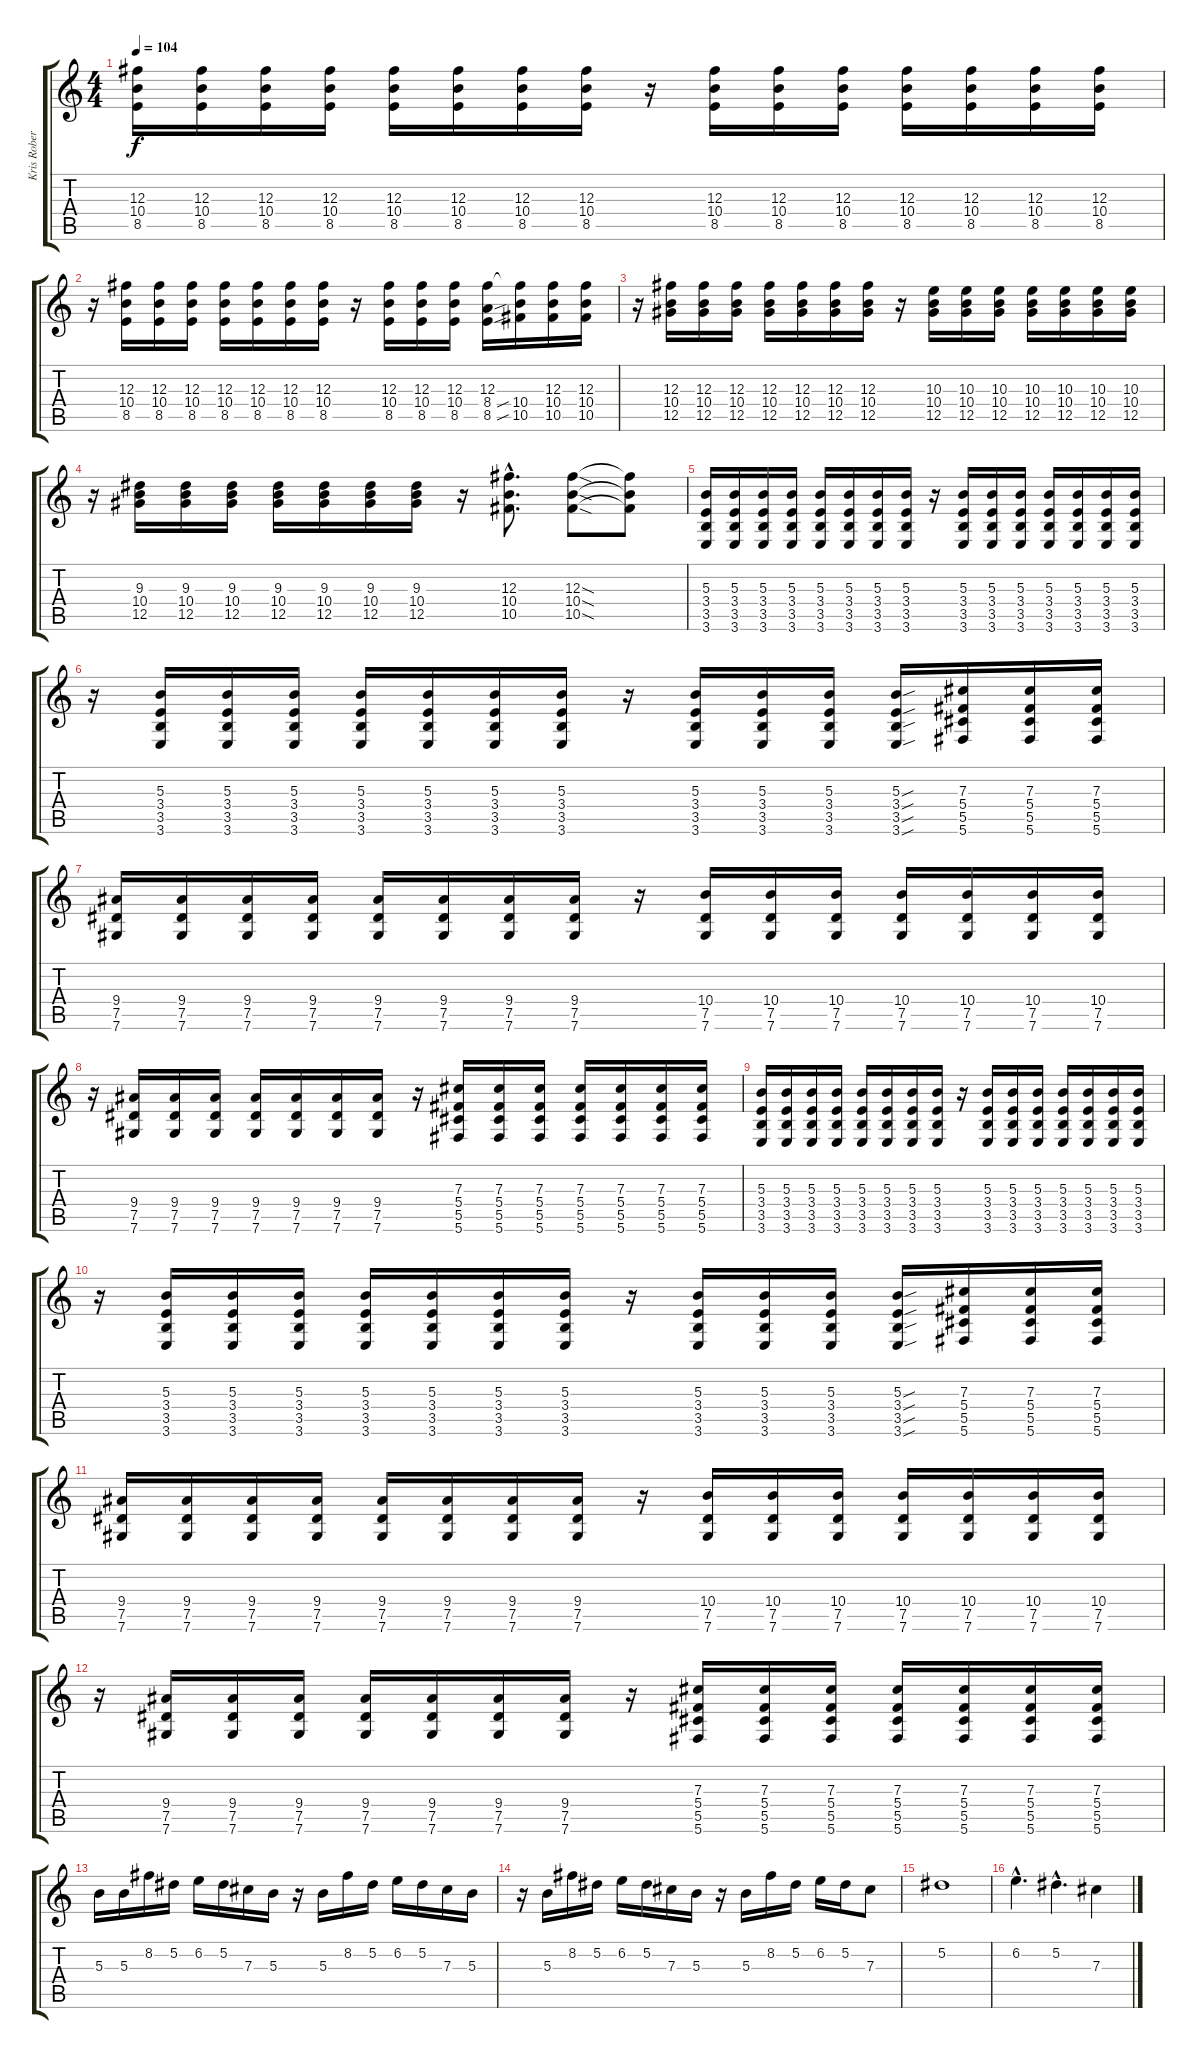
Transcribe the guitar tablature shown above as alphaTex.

\track ("Kris Roberts " "Kris Rober") {instrument overdrivenguitar}
\staff {score tabs}
\tuning (Eb4 Bb3 Gb3 Db3 Ab2 Db2) {hide}
\ts (4 4)
\tempo 104
\clef g2
\ks c
(12.3 10.4 8.5).16{dy f instrument electricguitarmuted} (12.3 10.4 8.5).16 (12.3 10.4 8.5).16 (12.3 10.4 8.5).16 (12.3 10.4 8.5).16 (12.3 10.4 8.5).16 (12.3 10.4 8.5).16 (12.3 10.4 8.5).16 r.16 (12.3 10.4 8.5).16 (12.3 10.4 8.5).16 (12.3 10.4 8.5).16 (12.3 10.4 8.5).16 (12.3 10.4 8.5).16 (12.3 10.4 8.5).16 (12.3 10.4 8.5).16 |
r.16 (12.3 10.4 8.5).16 (12.3 10.4 8.5).16 (12.3 10.4 8.5).16 (12.3 10.4 8.5).16 (12.3 10.4 8.5).16 (12.3 10.4 8.5).16 (12.3 10.4 8.5).16 r.16 (12.3 10.4 8.5).16 (12.3 10.4 8.5).16 (12.3 10.4 8.5).16 (12.3 8.4{sou} 8.5{sou}).16 (12.3{t} 10.4 10.5).16 (12.3 10.4 10.5).16 (12.3 10.4 10.5).16 |
r.16 (12.3 10.4 12.5).16 (12.3 10.4 12.5).16 (12.3 10.4 12.5).16 (12.3 10.4 12.5).16 (12.3 10.4 12.5).16 (12.3 10.4 12.5).16 (12.3 10.4 12.5).16 r.16 (10.3 10.4 12.5).16 (10.3 10.4 12.5).16 (10.3 10.4 12.5).16 (10.3 10.4 12.5).16 (10.3 10.4 12.5).16 (10.3 10.4 12.5).16 (10.3 10.4 12.5).16 |
r.16 (9.3 10.4 12.5).16 (9.3 10.4 12.5).16 (9.3 10.4 12.5).16 (9.3 10.4 12.5).16 (9.3 10.4 12.5).16 (9.3 10.4 12.5).16 (9.3 10.4 12.5).16 r.16 (12.3{hac} 10.4{hac} 10.5{hac}).8{d} (12.3{sod} 10.4{sod} 10.5{sod}).8{instrument overdrivenguitar} (12.3{t} 10.4{t} 10.5{t}).8 |
(5.3 3.4 3.5 3.6).16 (5.3 3.4 3.5 3.6).16 (5.3 3.4 3.5 3.6).16 (5.3 3.4 3.5 3.6).16 (5.3 3.4 3.5 3.6).16 (5.3 3.4 3.5 3.6).16 (5.3 3.4 3.5 3.6).16 (5.3 3.4 3.5 3.6).16 r.16 (5.3 3.4 3.5 3.6).16 (5.3 3.4 3.5 3.6).16 (5.3 3.4 3.5 3.6).16 (5.3 3.4 3.5 3.6).16 (5.3 3.4 3.5 3.6).16 (5.3 3.4 3.5 3.6).16 (5.3 3.4 3.5 3.6).16 |
r.16 (5.3 3.4 3.5 3.6).16 (5.3 3.4 3.5 3.6).16 (5.3 3.4 3.5 3.6).16 (5.3 3.4 3.5 3.6).16 (5.3 3.4 3.5 3.6).16 (5.3 3.4 3.5 3.6).16 (5.3 3.4 3.5 3.6).16 r.16 (5.3 3.4 3.5 3.6).16 (5.3 3.4 3.5 3.6).16 (5.3 3.4 3.5 3.6).16 (5.3{sou} 3.4{sou} 3.5{sou} 3.6{sou}).16 (7.3 5.4 5.5 5.6).16 (7.3 5.4 5.5 5.6).16 (7.3 5.4 5.5 5.6).16 |
(9.4 7.5 7.6).16 (9.4 7.5 7.6).16 (9.4 7.5 7.6).16 (9.4 7.5 7.6).16 (9.4 7.5 7.6).16 (9.4 7.5 7.6).16 (9.4 7.5 7.6).16 (9.4 7.5 7.6).16 r.16 (10.4 7.5 7.6).16 (10.4 7.5 7.6).16 (10.4 7.5 7.6).16 (10.4 7.5 7.6).16 (10.4 7.5 7.6).16 (10.4 7.5 7.6).16 (10.4 7.5 7.6).16 |
r.16 (9.4 7.5 7.6).16 (9.4 7.5 7.6).16 (9.4 7.5 7.6).16 (9.4 7.5 7.6).16 (9.4 7.5 7.6).16 (9.4 7.5 7.6).16 (9.4 7.5 7.6).16 r.16 (7.3 5.4 5.5 5.6).16 (7.3 5.4 5.5 5.6).16 (7.3 5.4 5.5 5.6).16 (7.3 5.4 5.5 5.6).16 (7.3 5.4 5.5 5.6).16 (7.3 5.4 5.5 5.6).16 (7.3 5.4 5.5 5.6).16 |
(5.3 3.4 3.5 3.6).16 (5.3 3.4 3.5 3.6).16 (5.3 3.4 3.5 3.6).16 (5.3 3.4 3.5 3.6).16 (5.3 3.4 3.5 3.6).16 (5.3 3.4 3.5 3.6).16 (5.3 3.4 3.5 3.6).16 (5.3 3.4 3.5 3.6).16 r.16 (5.3 3.4 3.5 3.6).16 (5.3 3.4 3.5 3.6).16 (5.3 3.4 3.5 3.6).16 (5.3 3.4 3.5 3.6).16 (5.3 3.4 3.5 3.6).16 (5.3 3.4 3.5 3.6).16 (5.3 3.4 3.5 3.6).16 |
r.16 (5.3 3.4 3.5 3.6).16 (5.3 3.4 3.5 3.6).16 (5.3 3.4 3.5 3.6).16 (5.3 3.4 3.5 3.6).16 (5.3 3.4 3.5 3.6).16 (5.3 3.4 3.5 3.6).16 (5.3 3.4 3.5 3.6).16 r.16 (5.3 3.4 3.5 3.6).16 (5.3 3.4 3.5 3.6).16 (5.3 3.4 3.5 3.6).16 (5.3{sou} 3.4{sou} 3.5{sou} 3.6{sou}).16 (7.3 5.4 5.5 5.6).16 (7.3 5.4 5.5 5.6).16 (7.3 5.4 5.5 5.6).16 |
(9.4 7.5 7.6).16 (9.4 7.5 7.6).16 (9.4 7.5 7.6).16 (9.4 7.5 7.6).16 (9.4 7.5 7.6).16 (9.4 7.5 7.6).16 (9.4 7.5 7.6).16 (9.4 7.5 7.6).16 r.16 (10.4 7.5 7.6).16 (10.4 7.5 7.6).16 (10.4 7.5 7.6).16 (10.4 7.5 7.6).16 (10.4 7.5 7.6).16 (10.4 7.5 7.6).16 (10.4 7.5 7.6).16 |
r.16 (9.4 7.5 7.6).16 (9.4 7.5 7.6).16 (9.4 7.5 7.6).16 (9.4 7.5 7.6).16 (9.4 7.5 7.6).16 (9.4 7.5 7.6).16 (9.4 7.5 7.6).16 r.16 (7.3 5.4 5.5 5.6).16 (7.3 5.4 5.5 5.6).16 (7.3 5.4 5.5 5.6).16 (7.3 5.4 5.5 5.6).16 (7.3 5.4 5.5 5.6).16 (7.3 5.4 5.5 5.6).16 (7.3 5.4 5.5 5.6).16 |
5.3.16 5.3.16 8.2.16 5.2.16 6.2.16 5.2.16 7.3.16 5.3.16 r.16 5.3.16 8.2.16 5.2.16 6.2.16 5.2.16 7.3.16 5.3.16 |
r.16 5.3.16 8.2.16 5.2.16 6.2.16 5.2.16 7.3.16 5.3.16 r.16 5.3.16 8.2.16 5.2.16 6.2.16 5.2.16 7.3.8 |
5.2.1 |
6.2{hac}.4{d} 5.2{hac}.4{d} 7.3.4
